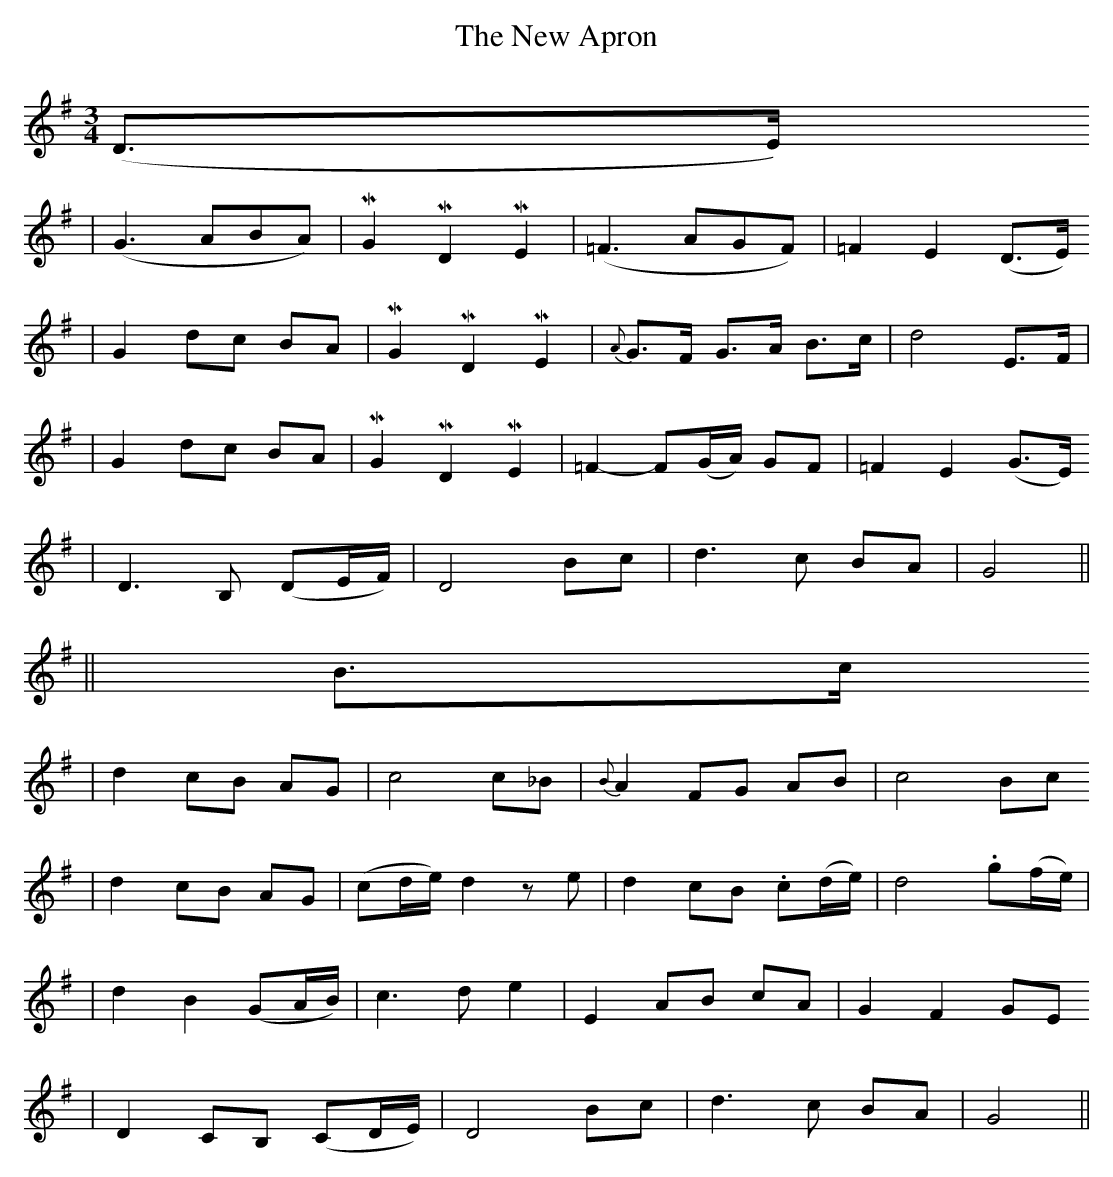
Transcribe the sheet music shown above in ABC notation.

X:1
T: The New Apron
M: 3/4
L: 1/8
K: G
(D>E)
| (G3 ABA) | MG2 MD2 ME2 | (=F3 AGF) | =F2 E2 (D>E)
| G2 dc BA | MG2 MD2 ME2 | {A}G>F G>A B>c | d4 E>F |
| G2 dc BA | MG2 MD2 ME2 | =F2- F(G/A/) GF | =F2 E2 (G>E)
| D3 B, (DE/F/) | D4 Bc | d3c BA | G4 ||
|| B>c
| d2 cB AG | c4 c_B | {B}A2 FG AB | c4 Bc
| d2 cB AG | (cd/e/) d2 ze | d2 cB .c(d/e/) | d4 .g(f/e/) |
| d2 B2 (GA/B/) | c3 d e2 |  E2 AB cA | G2 F2 GE
| D2 CB, (CD/E/) | D4 Bc | d3 c BA | G4 ||
